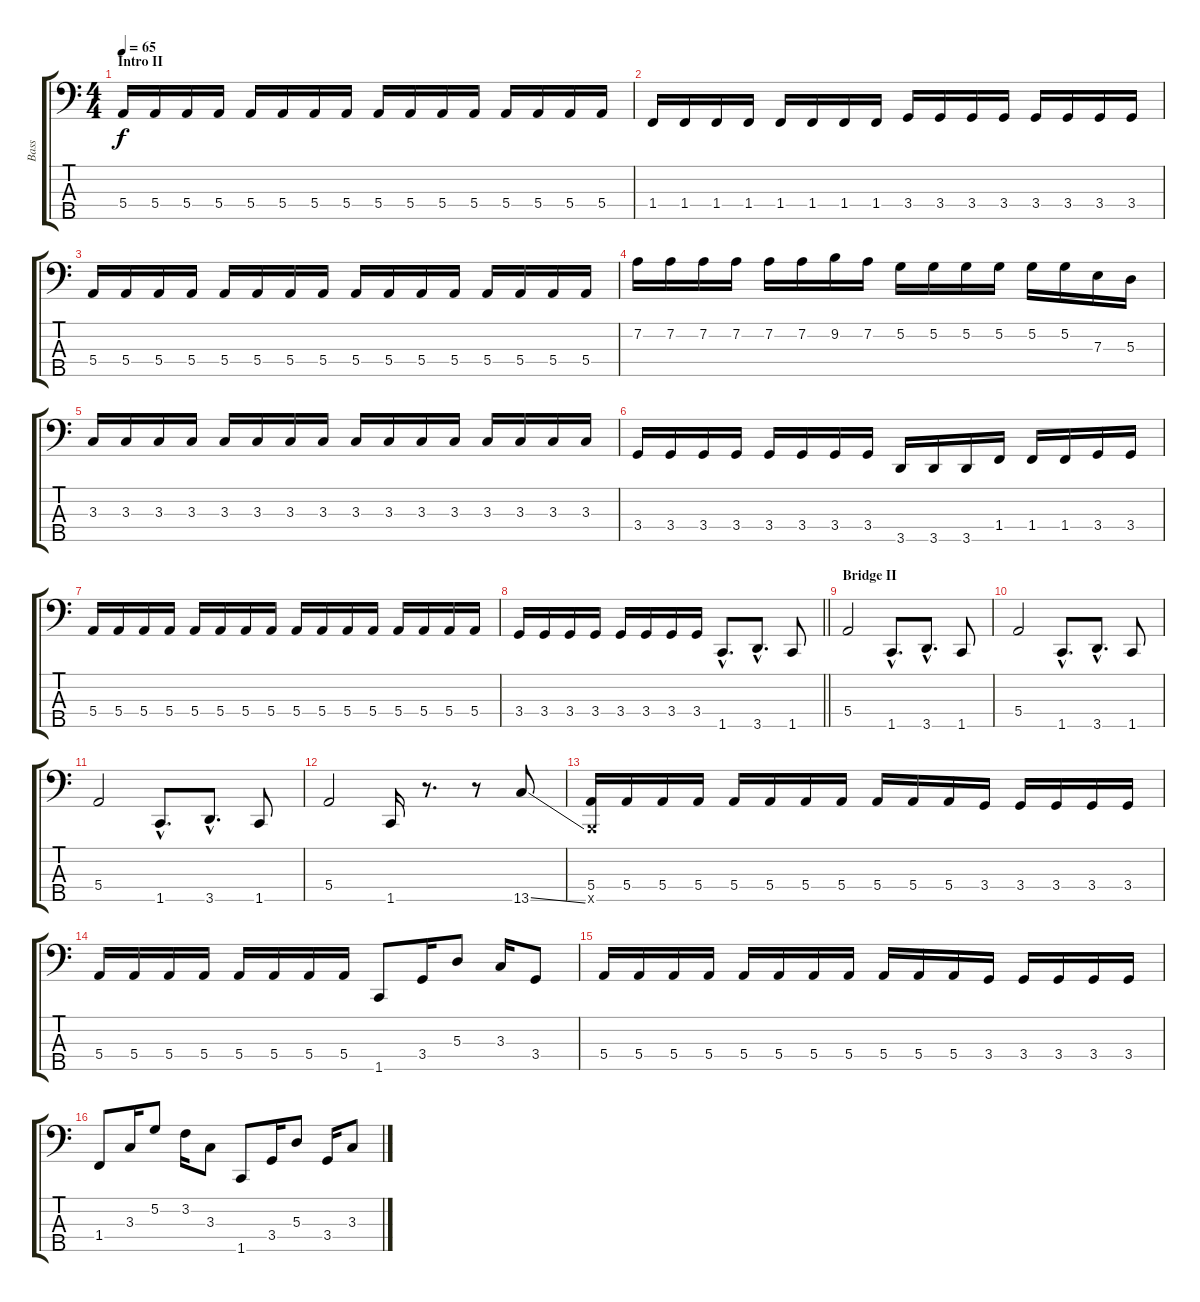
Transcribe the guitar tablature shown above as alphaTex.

\track ("Bass" "Bass") {instrument electricbassfinger}
\staff {score tabs}
\tuning (G2 D2 A1 E1 B0) {hide}
\ts (4 4)
\section ("" "Intro II")
\tempo 65
\clef f4
\ks c
5.4.16{dy f} 5.4.16 5.4.16 5.4.16 5.4.16 5.4.16 5.4.16 5.4.16 5.4.16 5.4.16 5.4.16 5.4.16 5.4.16 5.4.16 5.4.16 5.4.16 |
1.4.16 1.4.16 1.4.16 1.4.16 1.4.16 1.4.16 1.4.16 1.4.16 3.4.16 3.4.16 3.4.16 3.4.16 3.4.16 3.4.16 3.4.16 3.4.16 |
5.4.16 5.4.16 5.4.16 5.4.16 5.4.16 5.4.16 5.4.16 5.4.16 5.4.16 5.4.16 5.4.16 5.4.16 5.4.16 5.4.16 5.4.16 5.4.16 |
7.2.16 7.2.16 7.2.16 7.2.16 7.2.16 7.2.16 9.2.16 7.2.16 5.2.16 5.2.16 5.2.16 5.2.16 5.2.16 5.2.16 7.3.16 5.3.16 |
3.3.16 3.3.16 3.3.16 3.3.16 3.3.16 3.3.16 3.3.16 3.3.16 3.3.16 3.3.16 3.3.16 3.3.16 3.3.16 3.3.16 3.3.16 3.3.16 |
3.4.16 3.4.16 3.4.16 3.4.16 3.4.16 3.4.16 3.4.16 3.4.16 3.5.16 3.5.16 3.5.16 1.4.16 1.4.16 1.4.16 3.4.16 3.4.16 |
5.4.16 5.4.16 5.4.16 5.4.16 5.4.16 5.4.16 5.4.16 5.4.16 5.4.16 5.4.16 5.4.16 5.4.16 5.4.16 5.4.16 5.4.16 5.4.16 |
\barLineRight lightlight
3.4.16 3.4.16 3.4.16 3.4.16 3.4.16 3.4.16 3.4.16 3.4.16 1.5{hac}.8{d} 3.5{hac}.8{d} 1.5.8 |
\section ("" "Bridge II")
5.4.2 1.5{hac}.8{d} 3.5{hac}.8{d} 1.5.8 |
5.4.2 1.5{hac}.8{d} 3.5{hac}.8{d} 1.5.8 |
5.4.2 1.5{hac}.8{d} 3.5{hac}.8{d} 1.5.8 |
5.4.2 1.5.16 r.8{d} r.8 13.5{ss}.8 |
(5.4 0.5{x}).16 5.4.16 5.4.16 5.4.16 5.4.16 5.4.16 5.4.16 5.4.16 5.4.16 5.4.16 5.4.16 3.4.16 3.4.16 3.4.16 3.4.16 3.4.16 |
5.4.16 5.4.16 5.4.16 5.4.16 5.4.16 5.4.16 5.4.16 5.4.16 1.5.8 3.4.16 5.3.8 3.3.16 3.4.8 |
5.4.16 5.4.16 5.4.16 5.4.16 5.4.16 5.4.16 5.4.16 5.4.16 5.4.16 5.4.16 5.4.16 3.4.16 3.4.16 3.4.16 3.4.16 3.4.16 |
1.4.8 3.3.16 5.2.8 3.2.16 3.3.8 1.5.8 3.4.16 5.3.8 3.4.16 3.3.8
